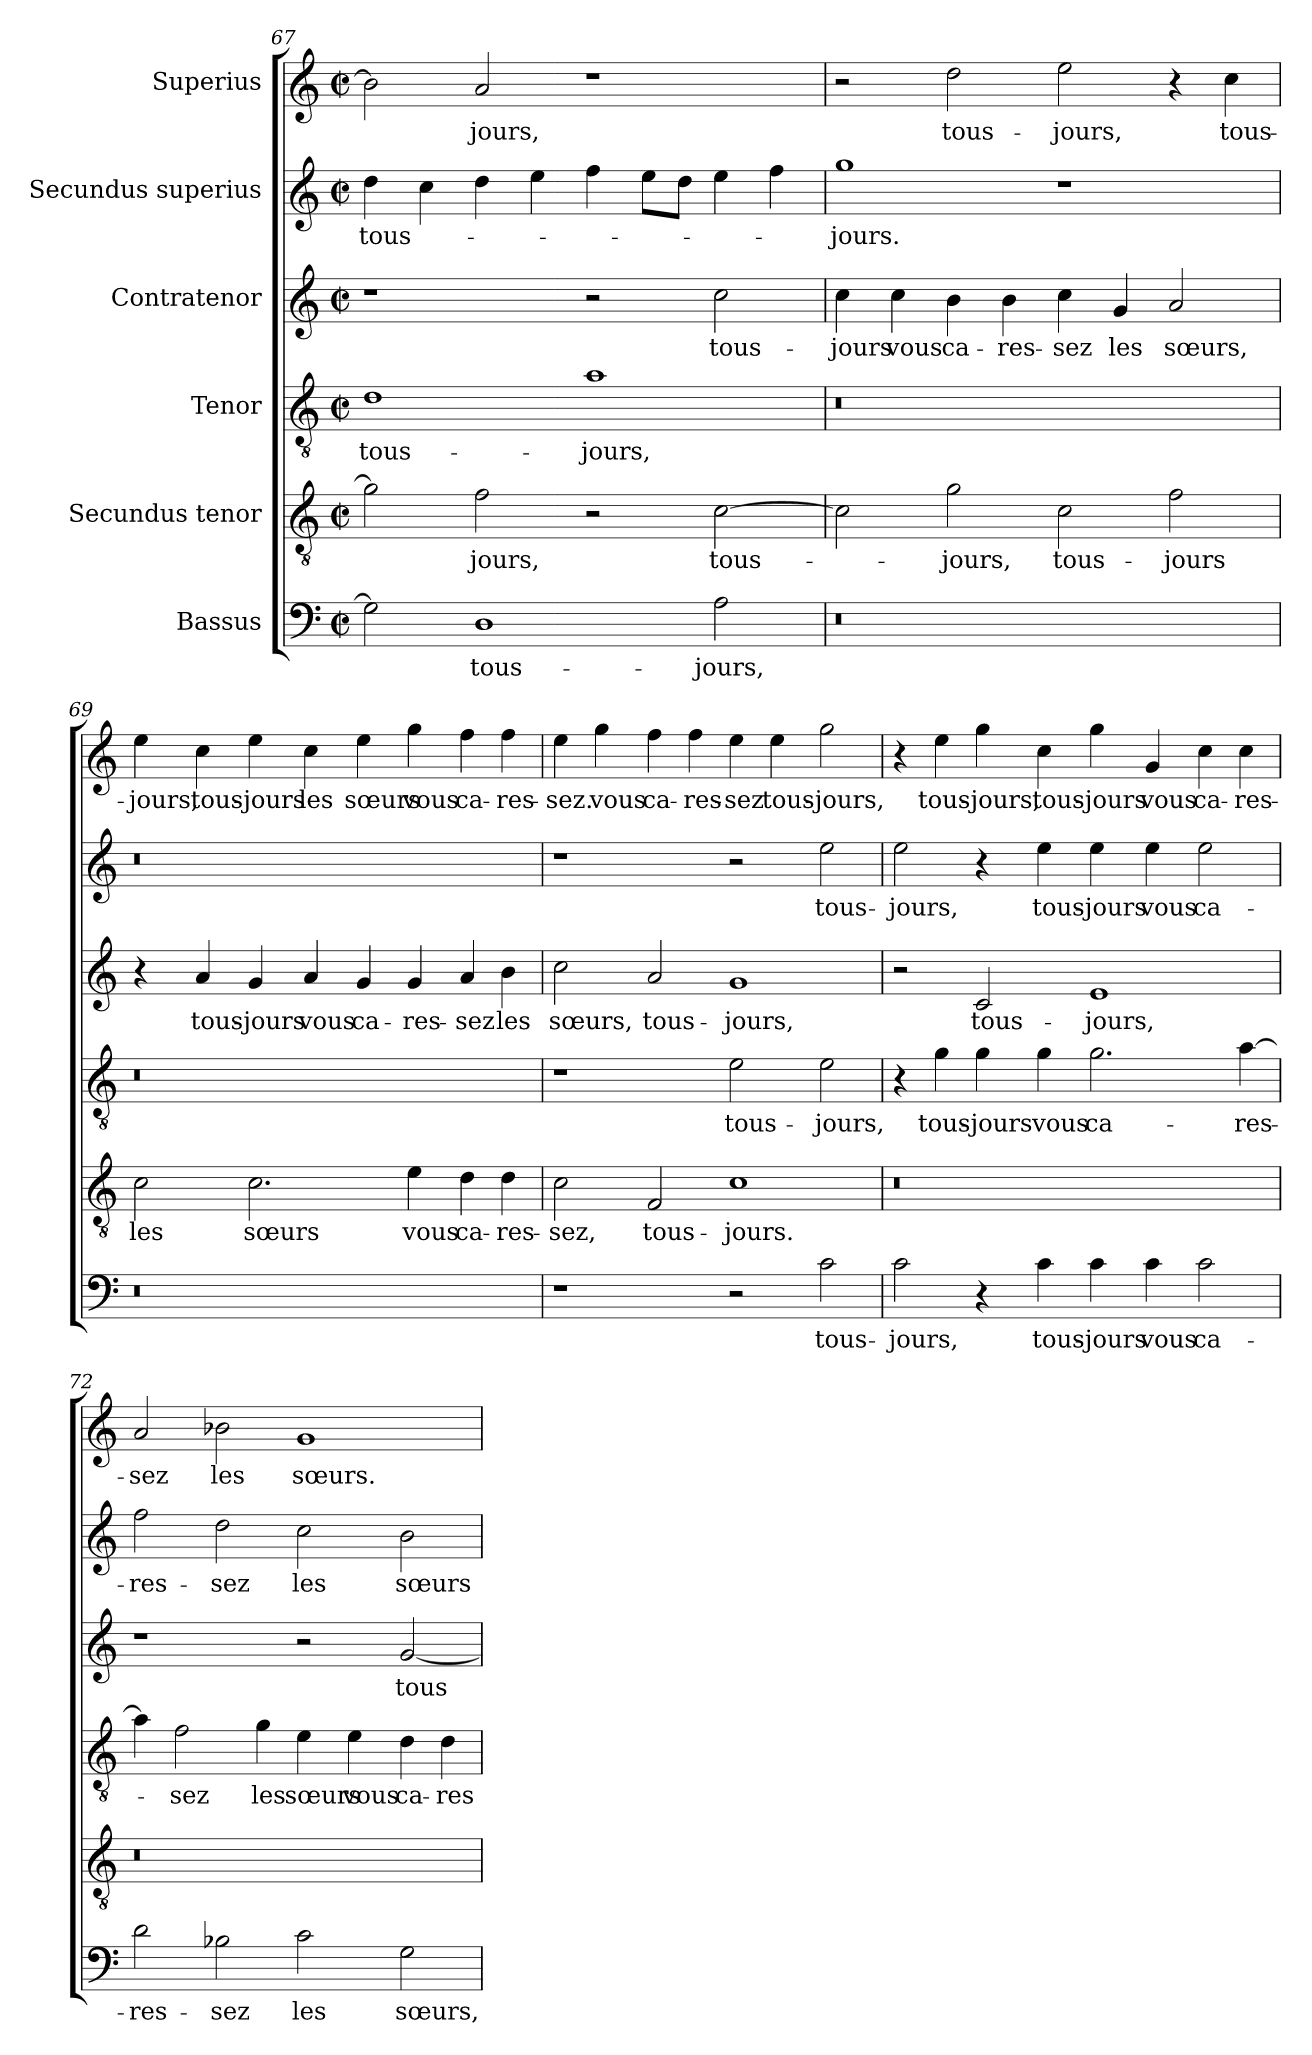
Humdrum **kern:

**kern	**text	**kern	**text	**kern	**text	**kern	**text	**kern	**text	**kern	**text
*part6	*part6	*part5	*part5	*part4	*part4	*part3	*part3	*part2	*part2	*part1	*part1
*staff6	*staff6	*staff5	*staff5	*staff4	*staff4	*staff3	*staff3	*staff2	*staff2	*staff1	*staff1
*I"Bassus	*	*I"Secundus tenor	*	*I"Tenor	*	*I"Contratenor	*	*I"Secundus superius	*	*I"Superius	*
*clefF4	*	*clefGv2	*	*clefGv2	*	*clefG2	*	*clefG2	*	*clefG2	*
*k[]	*	*k[]	*	*k[]	*	*k[]	*	*k[]	*	*k[]	*
*C:	*	*C:	*	*C:	*	*C:	*	*C:	*	*C:	*
*M2/2	*	*M2/2	*	*M2/2	*	*M2/2	*	*M2/2	*	*M2/2	*
*met(c|)	*	*met(c|)	*	*met(c|)	*	*met(c|)	*	*met(c|)	*	*met(c|)	*
=67	=67	=67	=67	=67	=67	=67	=67	=67	=67	=67	=67
2G\]	.	2g\]	.	1d\	tous-	1r	.	4dd\	tous-	2b-\]	.
.	.	.	.	.	.	.	.	4cc\	.	.	.
1D\	tous-	2f\	-jours,	.	.	.	.	4dd\	.	2a/	-jours,
.	.	.	.	.	.	.	.	4ee\	.	.	.
.	.	2r	.	1a\	-jours,	2r	.	4ff\	.	1r	.
.	.	.	.	.	.	.	.	8ee\L	.	.	.
.	.	.	.	.	.	.	.	8dd\J	.	.	.
2A\	-jours,	[2c\	tous-	.	.	2cc\	tous-	4ee\	.	.	.
.	.	.	.	.	.	.	.	4ff\	.	.	.
=68	=68	=68	=68	=68	=68	=68	=68	=68	=68	=68	=68
!LO:N:vis=0	!	!	!	!LO:N:vis=0	!	!	!	!	!	!	!
1r	.	2c\]	.	1r	.	4cc\	-jours	1gg\	-jours.	2r	.
.	.	.	.	.	.	4cc\	vous	.	.	.	.
.	.	2g\	-jours,	.	.	4b\	ca-	.	.	2dd\	tous-
.	.	.	.	.	.	4b\	-res-	.	.	.	.
1ryy	.	2c\	tous-	1ryy	.	4cc\	-sez	1r	.	2ee\	-jours,
.	.	.	.	.	.	4g/	les	.	.	.	.
.	.	2f\	-jours	.	.	2a/	sœurs,	.	.	4r	.
.	.	.	.	.	.	.	.	.	.	4cc\	tous-
=69	=69	=69	=69	=69	=69	=69	=69	=69	=69	=69	=69
!LO:N:vis=0	!	!	!	!LO:N:vis=0	!	!	!	!LO:N:vis=0	!	!	!
1r	.	2c\	les	1r	.	4r	.	1r	.	4ee\	-jours,
.	.	.	.	.	.	4a/	tous-	.	.	4cc\	tous-
.	.	2.c\	sœurs	.	.	4g/	-jours	.	.	4ee\	-jours
.	.	.	.	.	.	4a/	vous	.	.	4cc\	les
1ryy	.	.	.	1ryy	.	4g/	ca-	1ryy	.	4ee\	sœurs
.	.	4e\	vous	.	.	4g/	-res-	.	.	4gg\	vous
.	.	4d\	ca-	.	.	4a/	-sez	.	.	4ff\	ca-
.	.	4d\	-res-	.	.	4b\	les	.	.	4ff\	-res-
!!LO:PB:g=z
=70	=70	=70	=70	=70	=70	=70	=70	=70	=70	=70	=70
1r	.	2c\	-sez,	1r	.	2cc\	sœurs,	1r	.	4ee\	-sez.
.	.	.	.	.	.	.	.	.	.	4gg\	vous
.	.	2F/	tous-	.	.	2a/	tous-	.	.	4ff\	ca-
.	.	.	.	.	.	.	.	.	.	4ff\	-res-
2r	.	1c\	-jours.	2e\	tous-	1g/	-jours,	2r	.	4ee\	-sez
.	.	.	.	.	.	.	.	.	.	4ee\	tous-
2c\	tous-	.	.	2e\	-jours,	.	.	2ee\	tous-	2gg\	-jours,
=71	=71	=71	=71	=71	=71	=71	=71	=71	=71	=71	=71
!	!	!LO:N:vis=0	!	!	!	!	!	!	!	!	!
2c\	-jours,	1r	.	4r	.	2r	.	2ee\	-jours,	4r	.
.	.	.	.	4g\	tous-	.	.	.	.	4ee\	tous-
4r	.	.	.	4g\	-jours	2c/	tous-	4r	.	4gg\	-jours,
4c\	tous-	.	.	4g\	vous	.	.	4ee\	tous-	4cc\	tous-
4c\	-jours	1ryy	.	2.g\	ca-	1e/	-jours,	4ee\	-jours	4gg\	-jours
4c\	vous	.	.	.	.	.	.	4ee\	vous	4g/	vous
2c\	ca-	.	.	.	.	.	.	2ee\	ca-	4cc\	ca-
.	.	.	.	[4a\	-res-	.	.	.	.	4cc\	-res-
=72	=72	=72	=72	=72	=72	=72	=72	=72	=72	=72	=72
!	!	!LO:N:vis=0	!	!	!	!	!	!	!	!	!
2d\	-res-	1r	.	4a\]	.	1r	.	2ff\	-res-	2a/	-sez
.	.	.	.	2f\	-sez	.	.	.	.	.	.
2B-X\	-sez	.	.	.	.	.	.	2dd\	-sez	2b-X\	les
.	.	.	.	4g\	les	.	.	.	.	.	.
2c\	les	1ryy	.	4e\	sœurs	2r	.	2cc\	les	1g/	sœurs.
.	.	.	.	4e\	vous	.	.	.	.	.	.
2G\	sœurs,	.	.	4d\	ca-	[2g/	tous-	2b\	sœurs	.	.
.	.	.	.	4d\	-res-	.	.	.	.	.	.
=	=	=	=	=	=	=	=	=	=	=	=
*-	*-	*-	*-	*-	*-	*-	*-	*-	*-	*-	*-
